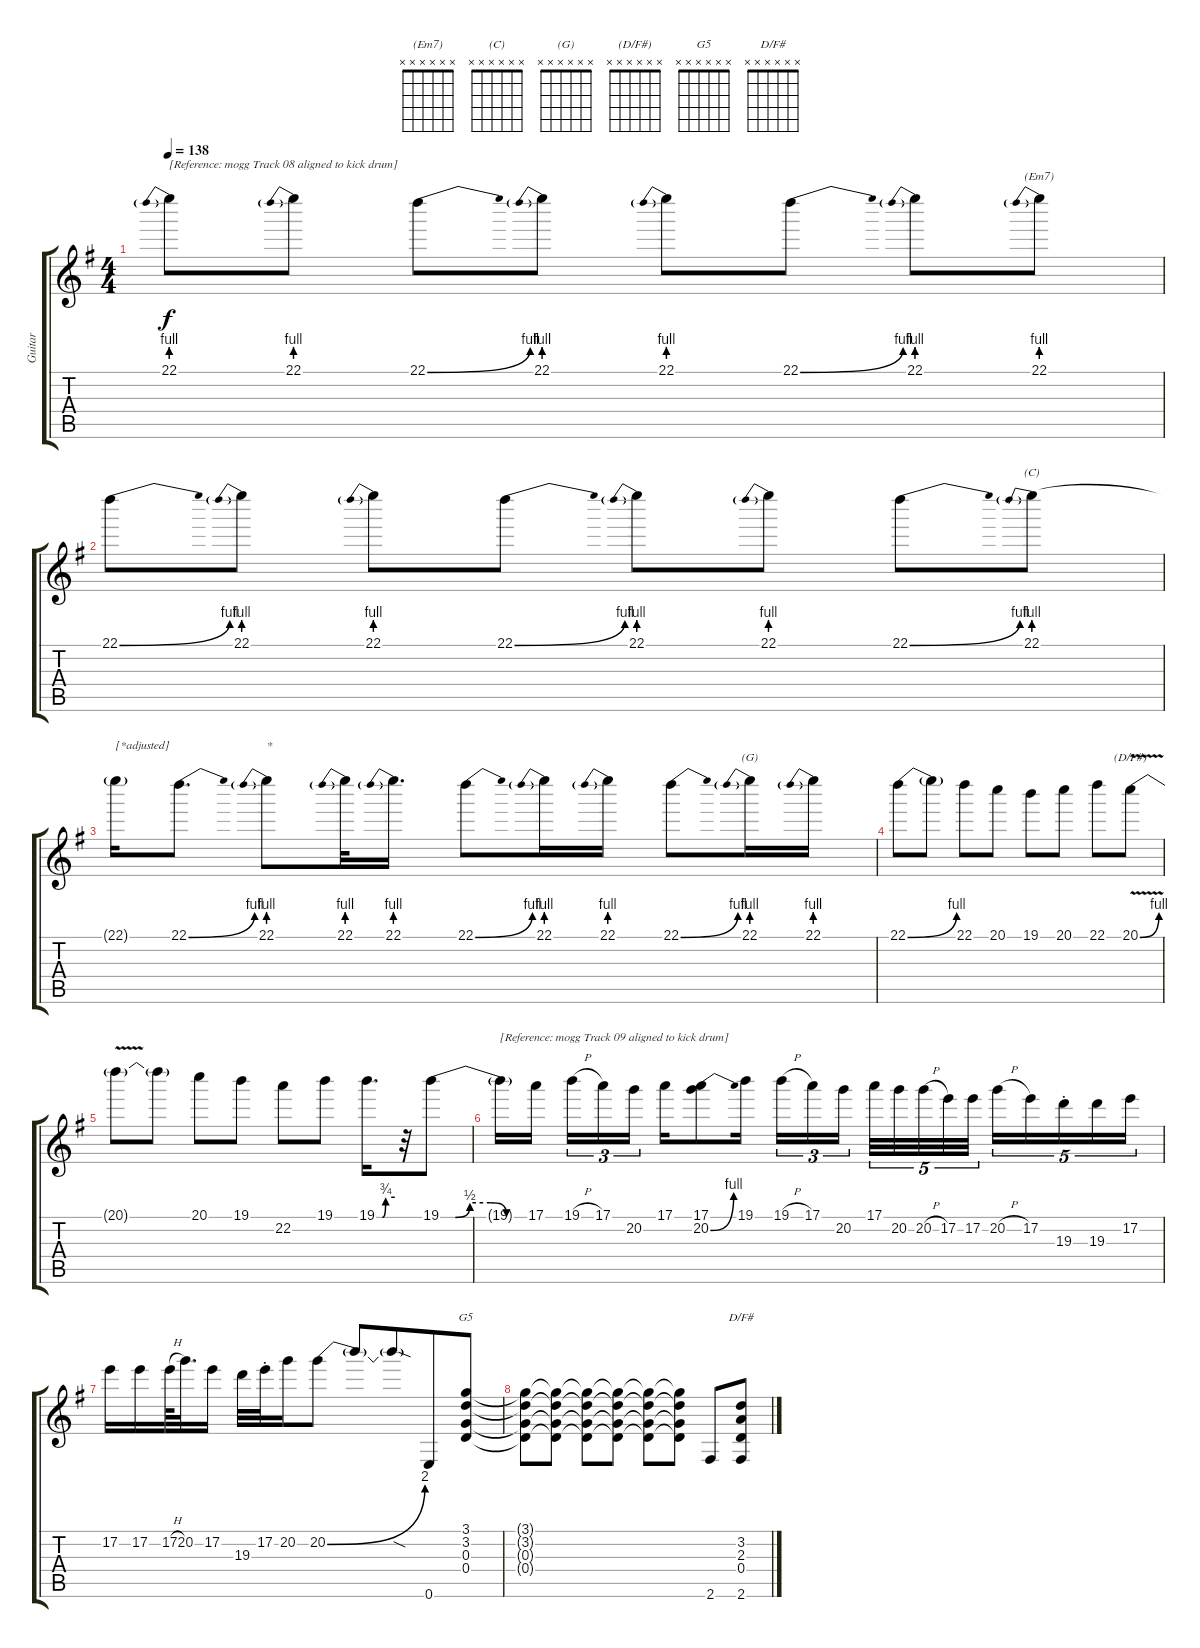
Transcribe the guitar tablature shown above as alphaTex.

\track ("Guitar" "Guitar") {instrument distortionguitar}
\staff {score tabs}
\tuning (E4 B3 G3 D3 A2 E2) {hide}
\chord ("(Em7)" x x x x x x)
\chord ("(C)" x x x x x x)
\chord ("(G)" x x x x x x)
\chord ("(D/F#)" x x x x x x)
\chord ("G5" x x x x x x)
\chord ("D/F#" x x x x x x)
\ts (4 4)
\tempo 138
\clef g2
\ks g
22.1{be (prebend 0 4 60 4)}.8{txt "[Reference: mogg Track 08 aligned to kick drum]" dy f} 22.1{be (prebend 0 4 60 4)}.8 22.1{be (bend 0 0 60 4)}.8 22.1{be (prebend 0 4 60 4)}.8 22.1{be (prebend 0 4 60 4)}.8 22.1{be (bend 0 0 60 4)}.8 22.1{be (prebend 0 4 60 4)}.8 22.1{be (prebend 0 4 60 4)}.8{ch "(Em7)"} |
22.1{be (bend 0 0 60 4)}.8 22.1{be (prebend 0 4 60 4)}.8 22.1{be (prebend 0 4 60 4)}.8 22.1{be (bend 0 0 60 4)}.8 22.1{be (prebend 0 4 60 4)}.8 22.1{be (prebend 0 4 60 4)}.8 22.1{be (bend 0 0 60 4)}.8 22.1{be (prebend 0 4 60 4)}.8{ch "(C)"} |
22.1{t}.16{txt "[*adjusted]"} 22.1{be (bend 0 0 60 4)}.8{d} 22.1{be (prebend 0 4 60 4)}.8{txt "*"} 22.1{be (prebend 0 4 60 4)}.32 22.1{be (prebend 0 4 60 4)}.16{d} 22.1{be (bend 0 0 60 4)}.8 22.1{be (prebend 0 4 60 4)}.16 22.1{be (prebend 0 4 60 4)}.16 22.1{be (bend 0 0 60 4)}.8 22.1{be (prebend 0 4 60 4)}.16{ch "(G)"} 22.1{be (prebend 0 4 60 4)}.16 |
22.1{be (bend 0 0 60 4)}.8 22.1{t}.8 22.1.8 20.1.8 19.1.8 20.1.8 22.1.8 20.1{be (bend 0 0 60 4) v}.8{ch "(D/F#)"} |
20.1{t}.8 20.1{t}.8 20.1.8 19.1.8 22.2.8 19.1.8 19.1{be (custom 0 0 19 0 30 3 60 3)}.16{d} r.32 19.1{be (custom 0 0 10 0 20 2 34 2 45 0 60 0)}.8 |
19.1{t}.16{txt "[Reference: mogg Track 09 aligned to kick drum]"} 17.1.16{beam splitsecondary} 19.1{h}.16{tu (3 2)} 17.1.16{tu (3 2)} 20.2.16{tu (3 2)} 17.1.16 (17.1 20.2{be (bend 0 0 60 4)}).8 19.1.16 19.1{h}.16{tu (3 2)} 17.1.16{tu (3 2)} 20.2.16{tu (3 2) beam splitsecondary} 17.1.32{tu (5 4)} 20.2.32{tu (5 4)} 20.2{h}.32{tu (5 4)} 17.2.32{tu (5 4)} 17.2.32{tu (5 4)} 20.2{h}.16{tu (5 4)} 17.2.16{tu (5 4)} 19.3{st}.16{tu (5 4)} 19.3.16{tu (5 4)} 17.2.16{tu (5 4)} |
17.2.16 17.2.16 17.2{h}.64 20.2.32{d} 17.2.16 19.3.32 17.2{st}.32 20.2.16 20.2{be (bend 0 0 60 8)}.8 20.2{t}.8{beam Up} 20.2{sod t}.8{beam Up beam merge} 0.6.8{beam Up} (3.1 3.2 0.3 0.4).8{ch "G5" beam Up} |
(3.1{t} 3.2{t} 0.3{t} 0.4{t}).8 (3.1{t} 3.2{t} 0.3{t} 0.4{t}).8 (3.1{t} 3.2{t} 0.3{t} 0.4{t}).8 (3.1{t} 3.2{t} 0.3{t} 0.4{t}).8 (3.1{t} 3.2{t} 0.3{t} 0.4{t}).8 (3.1{t} 3.2{t} 0.3{t} 0.4{t}).8 2.6.8 (3.2 2.3 0.4 2.6).8{ch "D/F#"}
